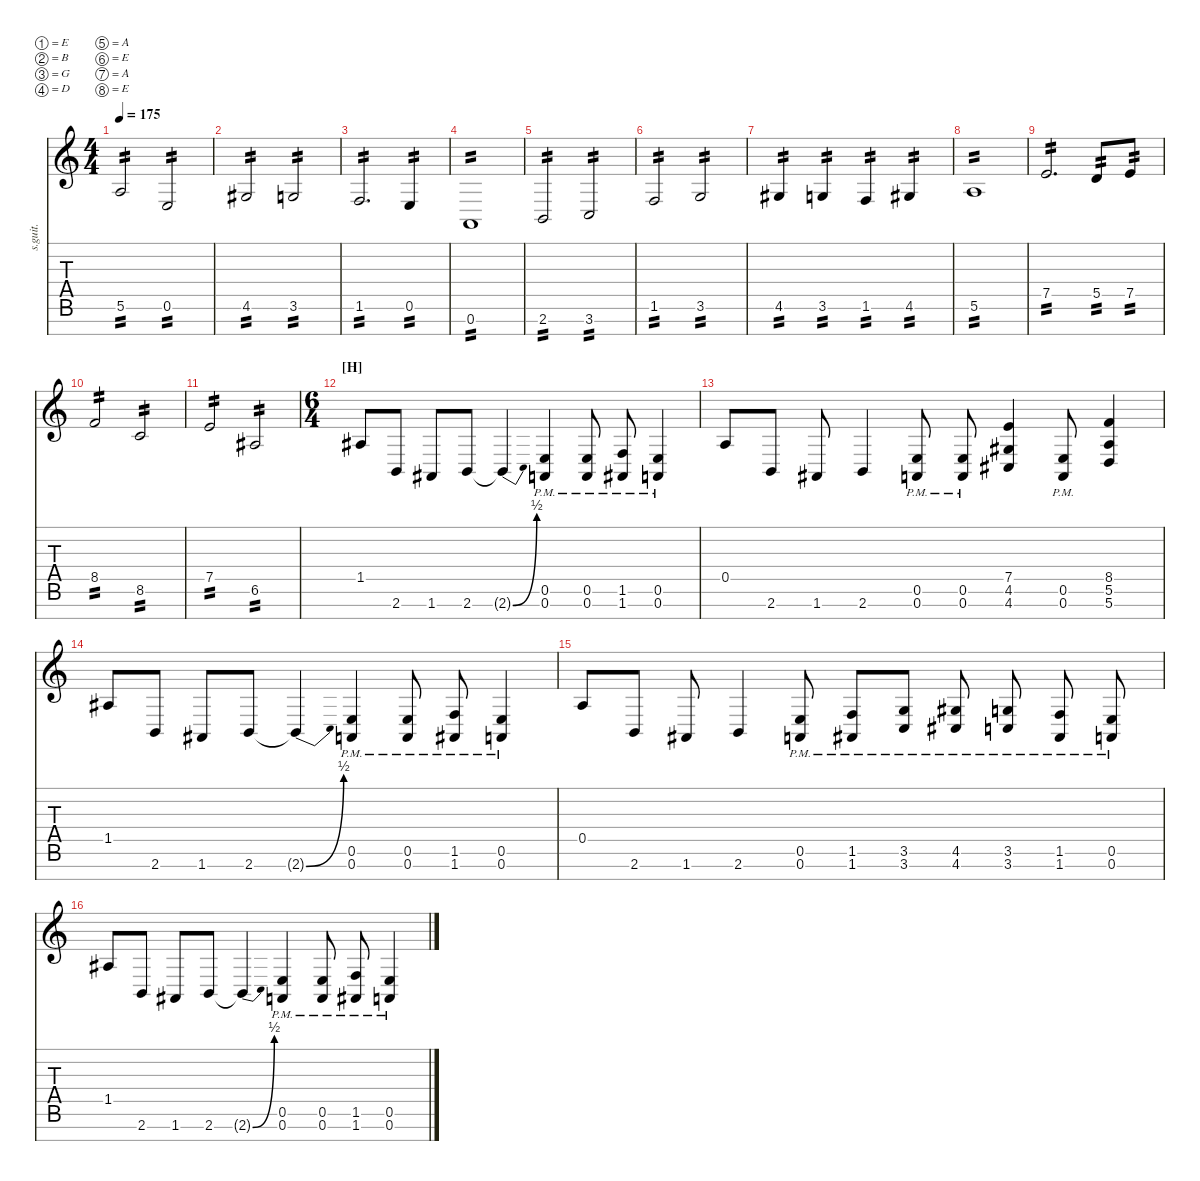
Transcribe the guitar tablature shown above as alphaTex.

\defaultSystemsLayout 4
\hideDynamics
\bracketExtendMode nobrackets
\track ("Rhythm Guitar Right" "s.guit.") {instrument distortionguitar}
\staff {score tabs}
\tuning (E4 B3 G3 D3 A2 E2 A1 E1)
\ts (4 4)
\tempo 175
\clef g2
\ks c
5.6{t}.2{tp 2 dy ff} 0.6.2{tp 2} |
4.6{acc #}.2{tp 2} 3.6.2{tp 2} |
1.6.2{d tp 2} 0.6.4{tp 2} |
0.7.1{tp 2} |
2.7.2{tp 2} 3.7.2{tp 2} |
1.6.2{tp 2} 3.6.2{tp 2} |
4.6{acc #}.4{tp 2} 3.6.4{tp 2} 1.6.4{tp 2} 4.6{acc #}.4{tp 2} |
5.6.1{tp 2} |
7.5.2{d tp 2} 5.5.8{tp 2} 7.5.8{tp 2} |
8.5.2{tp 2} 8.6.2{tp 2} |
7.5.2{tp 2} 6.6{acc #}.2{tp 2} |
\ts (6 4)
\beaming (8 2 2 2 2)
\section ("H" "")
1.5{acc #}.8 2.7.8 1.7{acc #}.8 2.7.8 2.7{be (bend 0 0 60 2) t}.4 (0.6{pm} 0.7{pm}).4 (0.6{pm} 0.7{pm}).8 (1.6{pm} 1.7{pm acc #}).8 (0.6{pm} 0.7{pm}).4 |
0.5.8 2.7.8 1.7{acc #}.8 2.7.4 (0.6{pm} 0.7{pm}).8 (0.6{pm} 0.7{pm}).8 (7.5 4.6{acc #} 4.7{acc #}).4 (0.6{pm} 0.7{pm}).8 (8.5 5.6 5.7).4 |
1.5{acc #}.8 2.7.8 1.7{acc #}.8 2.7.8 2.7{be (bend 0 0 60 2) t}.4 (0.6{pm} 0.7{pm}).4 (0.6{pm} 0.7{pm}).8 (1.6{pm} 1.7{pm acc #}).8 (0.6{pm} 0.7{pm}).4 |
0.5.8 2.7.8 1.7{acc #}.8 2.7.4 (0.6{pm} 0.7{pm}).8 (1.6{pm} 1.7{pm acc #}).8 (3.6{pm} 3.7{pm}).8 (4.6{pm acc #} 4.7{pm acc #}).8 (3.6{pm} 3.7{pm}).8 (1.6{pm} 1.7{pm acc #}).8 (0.6{pm} 0.7{pm}).8 |
1.5{acc #}.8 2.7.8 1.7{acc #}.8 2.7.8 2.7{be (bend 0 0 60 2) t}.4 (0.6{pm} 0.7{pm}).4 (0.6{pm} 0.7{pm}).8 (1.6{pm} 1.7{pm acc #}).8 (0.6{pm} 0.7{pm}).4
